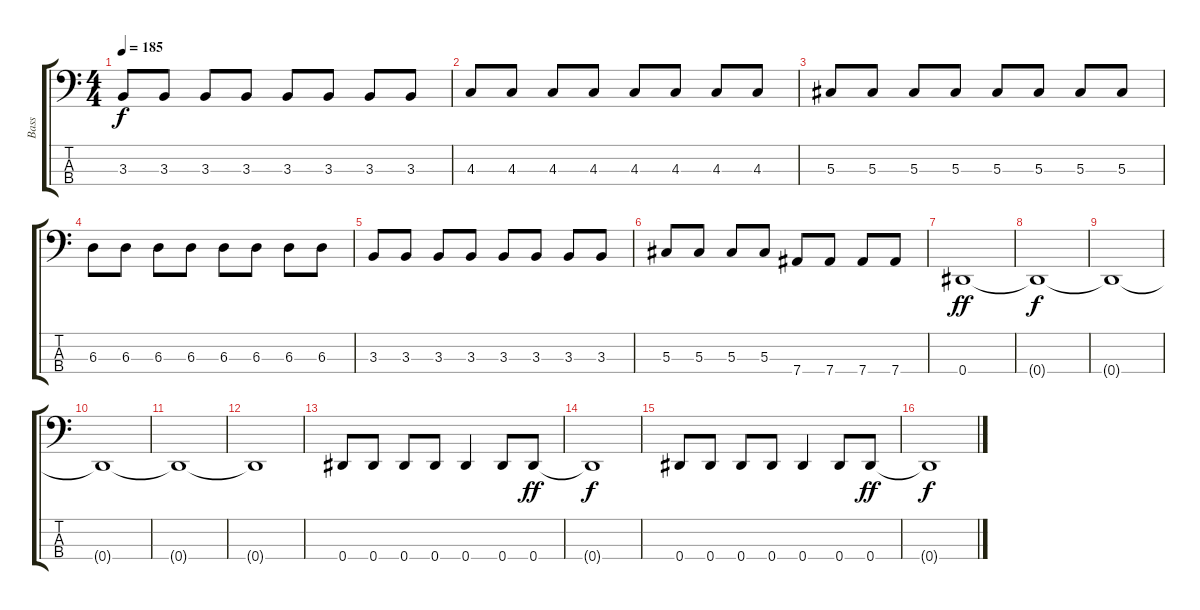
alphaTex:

\track ("Bass" "Bass") {instrument electricbassfinger}
\staff {score tabs}
\tuning (Gb2 Db2 Ab1 Eb1) {hide}
\ts (4 4)
\tempo 185
\clef f4
\ks c
3.3.8{dy f} 3.3.8 3.3.8 3.3.8 3.3.8 3.3.8 3.3.8 3.3.8 |
4.3.8 4.3.8 4.3.8 4.3.8 4.3.8 4.3.8 4.3.8 4.3.8 |
5.3.8 5.3.8 5.3.8 5.3.8 5.3.8 5.3.8 5.3.8 5.3.8 |
6.3.8 6.3.8 6.3.8 6.3.8 6.3.8 6.3.8 6.3.8 6.3.8 |
3.3.8 3.3.8 3.3.8 3.3.8 3.3.8 3.3.8 3.3.8 3.3.8 |
5.3.8 5.3.8 5.3.8 5.3.8 7.4.8 7.4.8 7.4.8 7.4.8 |
\section ("" "")
0.4.1{dy ff} |
0.4{t}.1{dy f} |
0.4{t}.1 |
0.4{t}.1 |
0.4{t}.1 |
0.4{t}.1 |
0.4.8 0.4.8 0.4.8 0.4.8 0.4.4 0.4.8 0.4.8{dy ff} |
0.4{t}.1{dy f} |
0.4.8 0.4.8 0.4.8 0.4.8 0.4.4 0.4.8 0.4.8{dy ff} |
0.4{t}.1{dy f}
